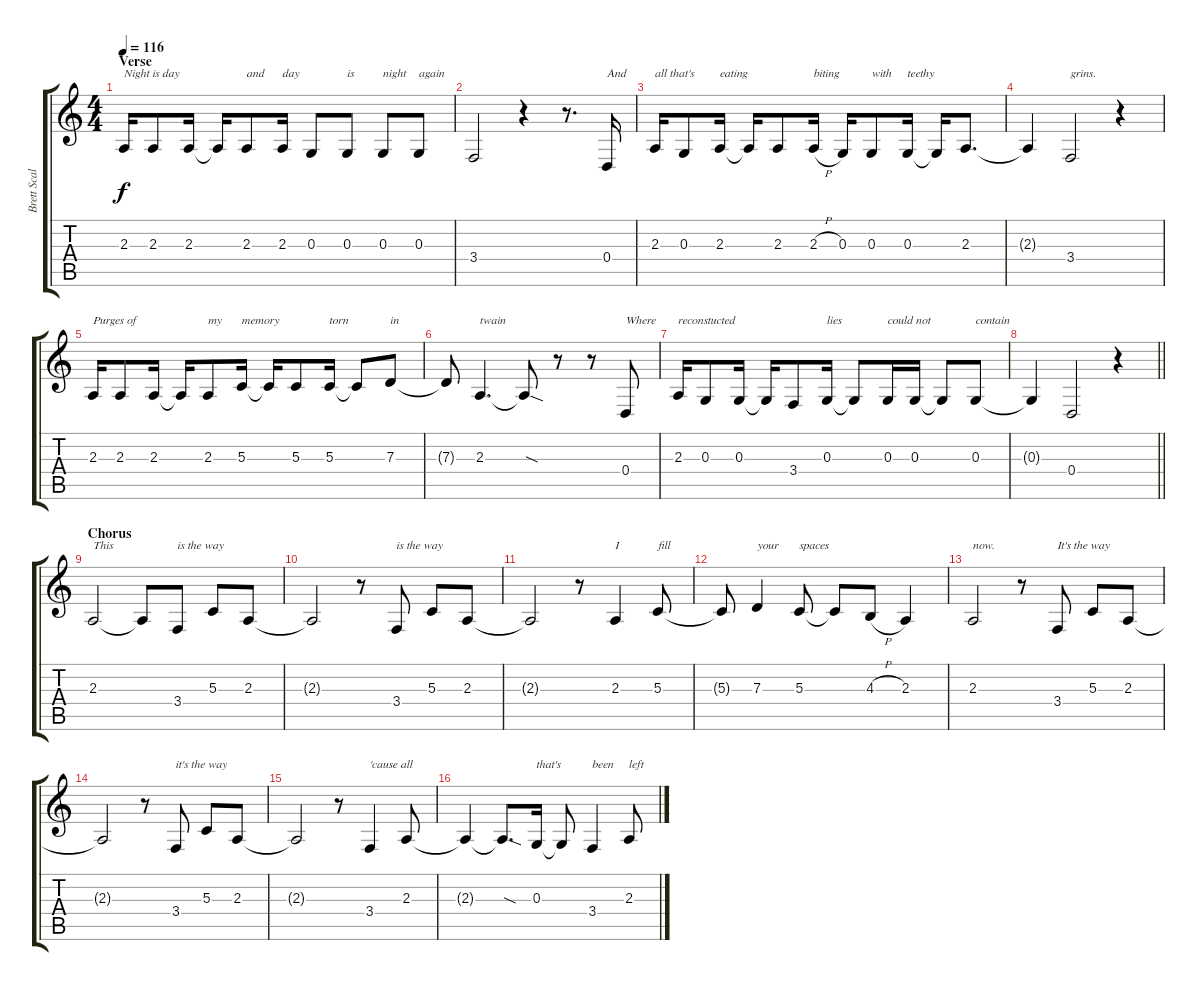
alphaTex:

\track ("Brett Scallions (Lead Vocals)" "Brett Scal") {instrument violin}
\staff {score tabs}
\tuning (E4 B3 G3 D3 A2 D2) {hide}
\ts (4 4)
\section ("" "Verse")
\tempo 116
\clef g2
\ks c
2.3.16{txt "Night is day" dy f} 2.3.8 2.3.16 2.3{t}.16 2.3.8{txt "and"} 2.3.16{txt "day"} 0.3.8 0.3.8{txt "is"} 0.3.8{txt "night"} 0.3.8{txt "again"} |
3.4.2 r.4 r.8{d} 0.4.16{txt "And"} |
2.3.16{txt "all that's"} 0.3.8 2.3.16{txt "eating"} 2.3{t}.16 2.3.8 2.3{h}.16{txt "biting"} 0.3.16 0.3.8{txt "with"} 0.3.16{txt "teethy"} 0.3{t}.16 2.3.8{d} |
2.3{t}.4 3.4.2{txt "grins."} r.4 |
2.3.16{txt "Purges of"} 2.3.8 2.3.16 2.3{t}.16 2.3.8{txt "my"} 5.3.16{txt "memory"} 5.3{t}.16 5.3.8 5.3.16{txt "torn"} 5.3{t}.8 7.3.8{txt "in"} |
7.3{t}.8 2.3.4{d txt "twain"} 2.3{sod t}.8 r.8 r.8 0.4.8{txt "Where"} |
2.3.16{txt "reconstucted"} 0.3.8 0.3.16 0.3{t}.16 3.4.8 0.3.16{txt "lies"} 0.3{t}.8 0.3.16{txt "could not"} 0.3.16 0.3{t}.8 0.3.8{txt "contain"} |
\barLineRight lightlight
0.3{t}.4 0.4.2 r.4 |
\section ("" "Chorus")
2.3.2{txt "This"} 2.3{t}.8 3.4.8{txt "is the way"} 5.3.8 2.3.8 |
2.3{t}.2 r.8 3.4.8{txt "is the way"} 5.3.8 2.3.8 |
2.3{t}.2 r.8 2.3.4{txt "I"} 5.3.8{txt "fill"} |
5.3{t}.8 7.3.4{txt "your"} 5.3.8{txt "spaces"} 5.3{t}.8 4.3{h}.8 2.3.4 |
2.3.2{txt "now."} r.8 3.4.8{txt "It's the way"} 5.3.8 2.3.8 |
2.3{t}.2 r.8 3.4.8{txt "it's the way"} 5.3.8 2.3.8 |
2.3{t}.2 r.8 3.4.4{txt "'cause all"} 2.3.8 |
2.3{t}.4 2.3{sod t}.8{d} 0.3.16{txt "that's"} 0.3{t}.8 3.4.4{txt "been"} 2.3.8{txt "left"}
